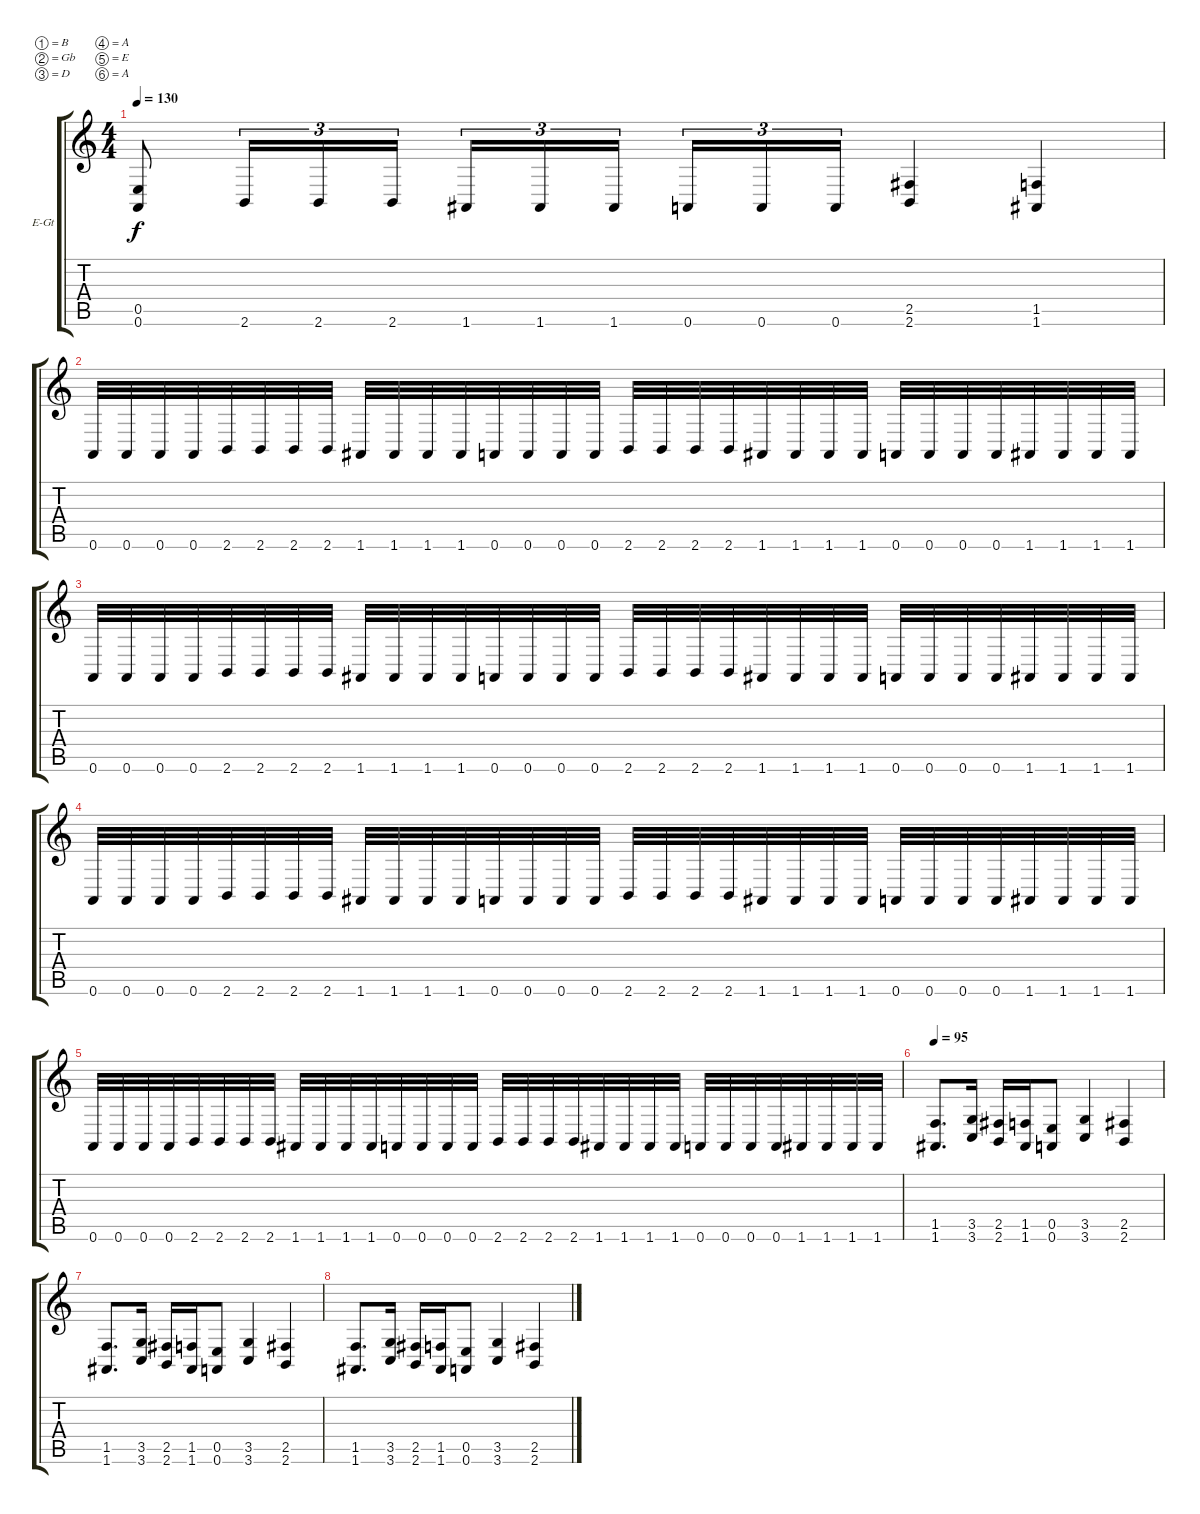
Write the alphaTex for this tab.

\defaultSystemsLayout 4
\bracketExtendMode groupsimilarinstruments
\firstSystemTrackNameOrientation horizontal
\otherSystemsTrackNameOrientation horizontal
\track ("Rodger Beaujard | Guitar" "E-Gt") {instrument distortionguitar}
\staff {score tabs}
\tuning (B3 Gb3 D3 A2 E2 A1)
\ts (4 4)
\tempo 130
\clef g2
\ks c
(0.6 0.5).8{dy f} 2.6.16{tu (3 2)} 2.6.16{tu (3 2)} 2.6.16{tu (3 2)} 1.6.16{tu (3 2)} 1.6.16{tu (3 2)} 1.6.16{tu (3 2)} 0.6.16{tu (3 2)} 0.6.16{tu (3 2)} 0.6.16{tu (3 2)} (2.6 2.5).4 (1.6 1.5).4 |
0.6.32 0.6.32 0.6.32 0.6.32 2.6.32 2.6.32 2.6.32 2.6.32 1.6.32 1.6.32 1.6.32 1.6.32 0.6.32 0.6.32 0.6.32 0.6.32 2.6.32 2.6.32 2.6.32 2.6.32 1.6.32 1.6.32 1.6.32 1.6.32 0.6.32 0.6.32 0.6.32 0.6.32 1.6.32 1.6.32 1.6.32 1.6.32 |
0.6.32 0.6.32 0.6.32 0.6.32 2.6.32 2.6.32 2.6.32 2.6.32 1.6.32 1.6.32 1.6.32 1.6.32 0.6.32 0.6.32 0.6.32 0.6.32 2.6.32 2.6.32 2.6.32 2.6.32 1.6.32 1.6.32 1.6.32 1.6.32 0.6.32 0.6.32 0.6.32 0.6.32 1.6.32 1.6.32 1.6.32 1.6.32 |
0.6.32 0.6.32 0.6.32 0.6.32 2.6.32 2.6.32 2.6.32 2.6.32 1.6.32 1.6.32 1.6.32 1.6.32 0.6.32 0.6.32 0.6.32 0.6.32 2.6.32 2.6.32 2.6.32 2.6.32 1.6.32 1.6.32 1.6.32 1.6.32 0.6.32 0.6.32 0.6.32 0.6.32 1.6.32 1.6.32 1.6.32 1.6.32 |
0.6.32 0.6.32 0.6.32 0.6.32 2.6.32 2.6.32 2.6.32 2.6.32 1.6.32 1.6.32 1.6.32 1.6.32 0.6.32 0.6.32 0.6.32 0.6.32 2.6.32 2.6.32 2.6.32 2.6.32 1.6.32 1.6.32 1.6.32 1.6.32 0.6.32 0.6.32 0.6.32 0.6.32 1.6.32 1.6.32 1.6.32 1.6.32 |
\tempo 95
(1.6 1.5).8{d} (3.6 3.5).16 (2.6 2.5).16 (1.6 1.5).16 (0.6 0.5).8 (3.6 3.5).4 (2.6 2.5).4 |
(1.6 1.5).8{d} (3.6 3.5).16 (2.6 2.5).16 (1.6 1.5).16 (0.6 0.5).8 (3.6 3.5).4 (2.6 2.5).4 |
(1.6 1.5).8{d} (3.6 3.5).16 (2.6 2.5).16 (1.6 1.5).16 (0.6 0.5).8 (3.6 3.5).4 (2.6 2.5).4
